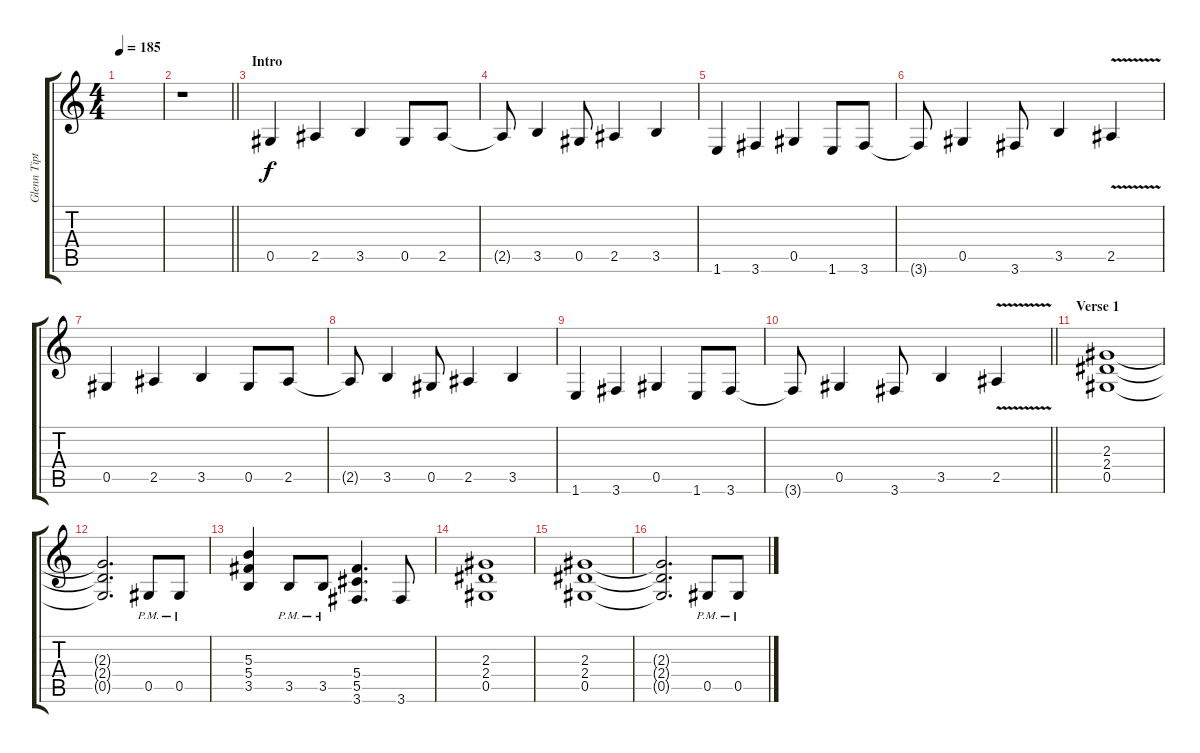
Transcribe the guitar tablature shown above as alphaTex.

\track ("Glenn Tipton" "Glenn Tipt") {instrument distortionguitar}
\staff {score tabs}
\tuning (Eb4 Bb3 Gb3 Db3 Ab2 Eb2) {hide}
\ts (4 4)
\tempo 185
\clef g2
\ks c
|
\barLineRight lightlight
r.1 |
\section ("" "Intro")
0.5.4 2.5.4 3.5.4 0.5.8 2.5.8 |
2.5{t}.8 3.5.4 0.5.8 2.5.4 3.5.4 |
1.6.4 3.6.4 0.5.4 1.6.8 3.6.8 |
3.6{t}.8 0.5.4 3.6.8 3.5.4 2.5{v}.4 |
0.5.4 2.5.4 3.5.4 0.5.8 2.5.8 |
2.5{t}.8 3.5.4 0.5.8 2.5.4 3.5.4 |
1.6.4 3.6.4 0.5.4 1.6.8 3.6.8 |
\barLineRight lightlight
3.6{t}.8 0.5.4 3.6.8 3.5.4 2.5{v}.4 |
\section ("" "Verse 1")
(2.3 2.4 0.5).1 |
(2.3{t} 2.4{t} 0.5{t}).2{d} 0.5{pm}.8 0.5{pm}.8 |
(5.3 5.4 3.5).4 3.5{pm}.8 3.5{pm}.8 (5.4 5.5 3.6).4{d} 3.6.8 |
(2.3 2.4 0.5).1 |
(2.3 2.4 0.5).1 |
(2.3{t} 2.4{t} 0.5{t}).2{d} 0.5{pm}.8 0.5{pm}.8
